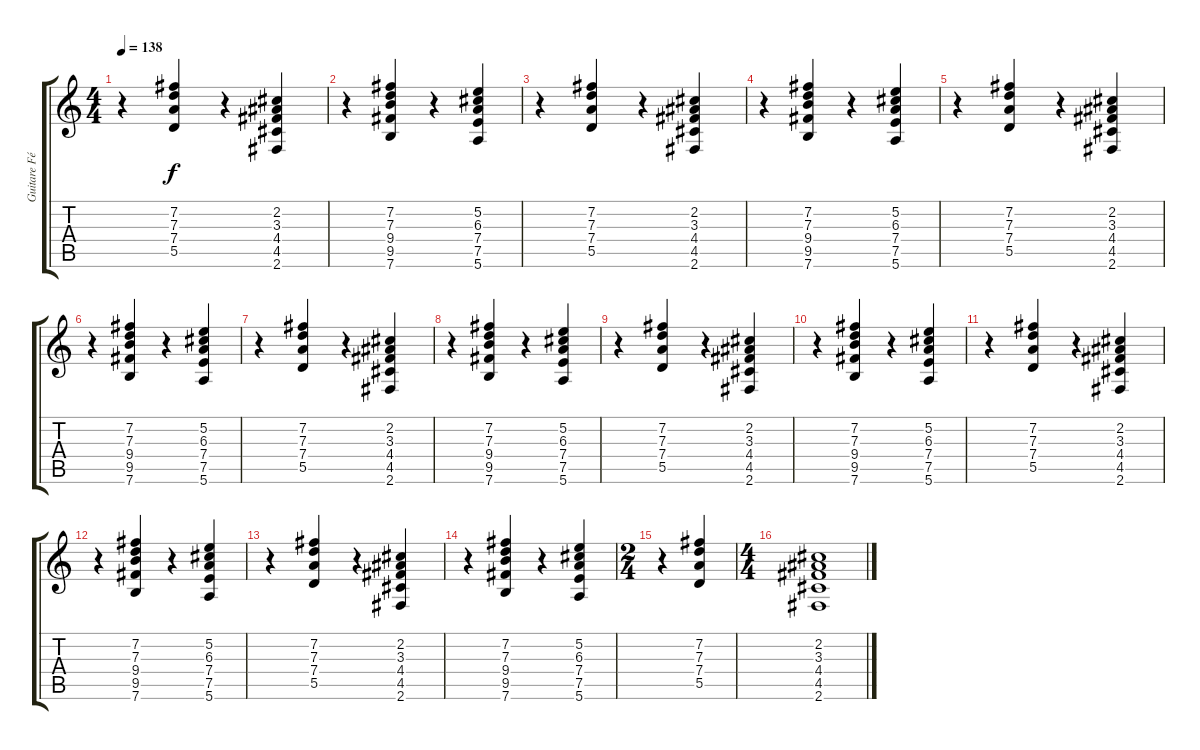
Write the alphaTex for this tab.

\track ("Guitare Félix" "Guitare Fé") {instrument distortionguitar}
\staff {score tabs}
\tuning (E4 B3 G3 D3 A2 E2) {hide}
\ts (4 4)
\tempo 138
\clef g2
\ks c
r.4{dy f} (7.2 7.3 7.4 5.5).4 r.4 (2.2 3.3 4.4 4.5 2.6).4 |
r.4 (7.2 7.3 9.4 9.5 7.6).4 r.4 (5.2 6.3 7.4 7.5 5.6).4 |
r.4 (7.2 7.3 7.4 5.5).4 r.4 (2.2 3.3 4.4 4.5 2.6).4 |
r.4 (7.2 7.3 9.4 9.5 7.6).4 r.4 (5.2 6.3 7.4 7.5 5.6).4 |
r.4 (7.2 7.3 7.4 5.5).4 r.4 (2.2 3.3 4.4 4.5 2.6).4 |
r.4 (7.2 7.3 9.4 9.5 7.6).4 r.4 (5.2 6.3 7.4 7.5 5.6).4 |
r.4 (7.2 7.3 7.4 5.5).4 r.4 (2.2 3.3 4.4 4.5 2.6).4 |
r.4 (7.2 7.3 9.4 9.5 7.6).4 r.4 (5.2 6.3 7.4 7.5 5.6).4 |
r.4 (7.2 7.3 7.4 5.5).4 r.4 (2.2 3.3 4.4 4.5 2.6).4 |
r.4 (7.2 7.3 9.4 9.5 7.6).4 r.4 (5.2 6.3 7.4 7.5 5.6).4 |
r.4 (7.2 7.3 7.4 5.5).4 r.4 (2.2 3.3 4.4 4.5 2.6).4 |
r.4 (7.2 7.3 9.4 9.5 7.6).4 r.4 (5.2 6.3 7.4 7.5 5.6).4 |
r.4 (7.2 7.3 7.4 5.5).4 r.4 (2.2 3.3 4.4 4.5 2.6).4 |
r.4 (7.2 7.3 9.4 9.5 7.6).4 r.4 (5.2 6.3 7.4 7.5 5.6).4 |
\ts (2 4)
r.4 (7.2 7.3 7.4 5.5).4 |
\ts (4 4)
(2.2 3.3 4.4 4.5 2.6).1
